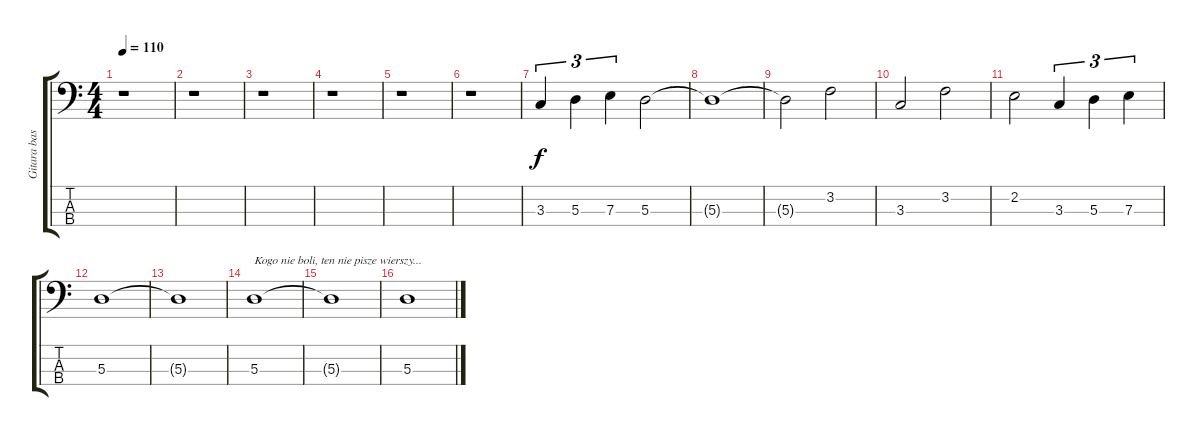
\track ("Gitara basowa (Andrzej Stagraczyński)" "Gitara bas") {instrument acousticguitarnylon}
\staff {score tabs}
\tuning (G2 D2 A1 E1) {hide}
\ts (4 4)
\tempo 110
\clef f4
\ks c
r.1{dy f instrument acousticguitarnylon} |
r.1 |
r.1 |
r.1 |
r.1 |
r.1 |
3.3.4{tu (3 2)} 5.3.4{tu (3 2)} 7.3.4{tu (3 2)} 5.3.2 |
5.3{t}.1 |
5.3{t}.2 3.2.2 |
3.3.2 3.2.2 |
2.2.2 3.3.4{tu (3 2)} 5.3.4{tu (3 2)} 7.3.4{tu (3 2)} |
5.3.1 |
5.3{t}.1 |
5.3.1{txt "Kogo nie boli, ten nie pisze wierszy..."} |
5.3{t}.1 |
5.3.1
